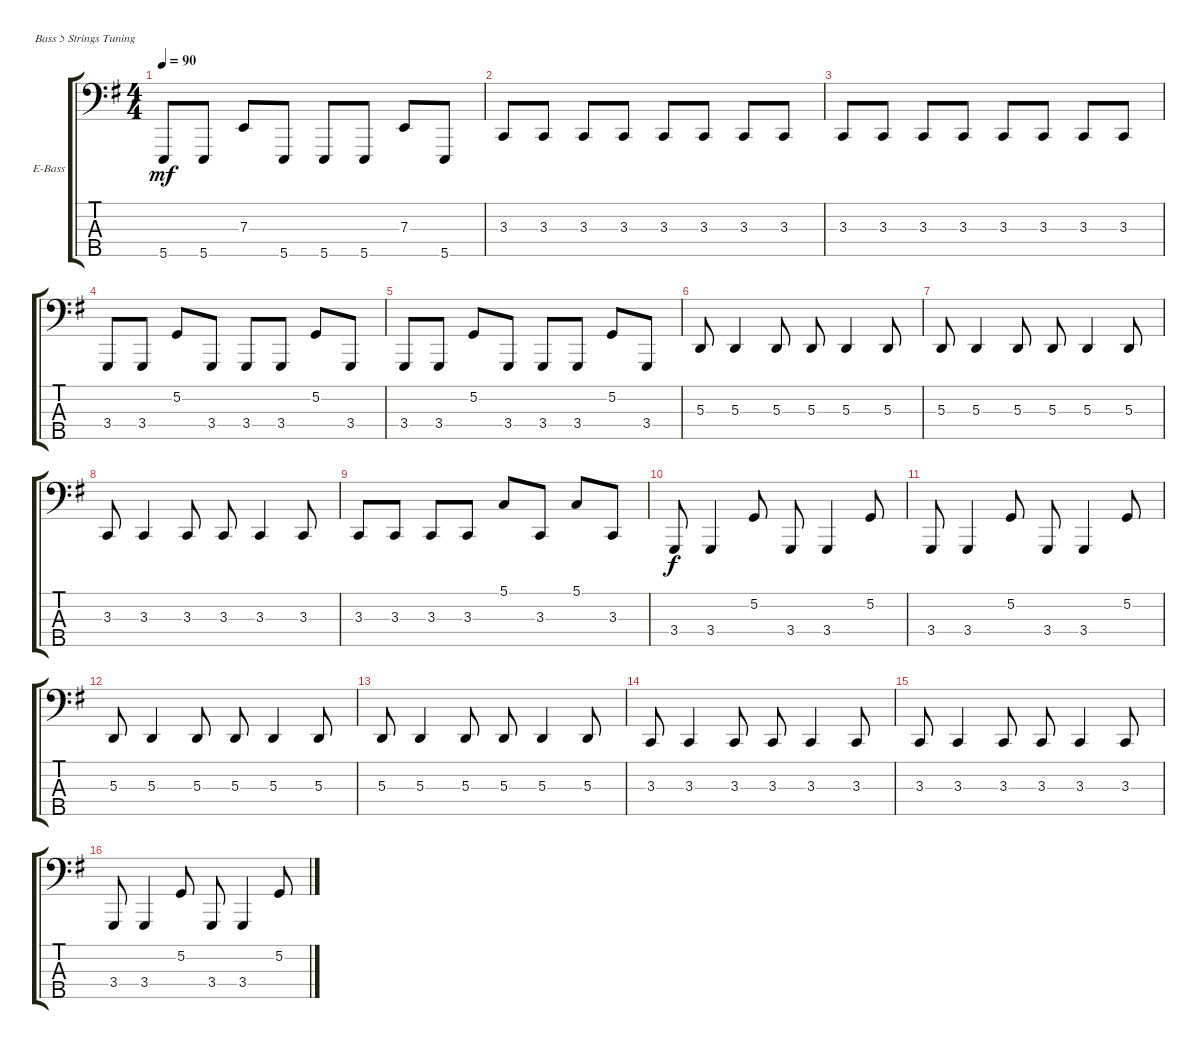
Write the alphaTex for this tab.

\defaultSystemsLayout 4
\bracketExtendMode groupsimilarinstruments
\firstSystemTrackNameOrientation horizontal
\otherSystemsTrackNameOrientation horizontal
\track ("Electric Bass" "E-Bass") {instrument electricbassfinger}
\staff {score tabs}
\tuning (G2 D2 A1 E1 B0)
\displaytranspose 0
\ts (4 4)
\tempo 90
\clef f4
\ks g
5.5.8{dy mf} 5.5.8 7.3.8 5.5.8 5.5.8 5.5.8 7.3.8 5.5.8 |
3.3.8 3.3.8 3.3.8 3.3.8 3.3.8 3.3.8 3.3.8 3.3.8 |
3.3.8 3.3.8 3.3.8 3.3.8 3.3.8 3.3.8 3.3.8 3.3.8 |
3.4.8 3.4.8 5.2.8 3.4.8 3.4.8 3.4.8 5.2.8 3.4.8 |
3.4.8 3.4.8 5.2.8 3.4.8 3.4.8 3.4.8 5.2.8 3.4.8 |
5.3.8 5.3.4 5.3.8 5.3.8 5.3.4 5.3.8 |
5.3.8 5.3.4 5.3.8 5.3.8 5.3.4 5.3.8 |
3.3.8 3.3.4 3.3.8 3.3.8 3.3.4 3.3.8 |
3.3.8 3.3.8 3.3.8 3.3.8 5.1.8 3.3.8 5.1.8 3.3.8 |
3.4.8{dy f} 3.4.4 5.2.8 3.4.8 3.4.4 5.2.8 |
3.4.8 3.4.4 5.2.8 3.4.8 3.4.4 5.2.8 |
5.3.8 5.3.4 5.3.8 5.3.8 5.3.4 5.3.8 |
5.3.8 5.3.4 5.3.8 5.3.8 5.3.4 5.3.8 |
3.3.8 3.3.4 3.3.8 3.3.8 3.3.4 3.3.8 |
3.3.8 3.3.4 3.3.8 3.3.8 3.3.4 3.3.8 |
3.4.8 3.4.4 5.2.8 3.4.8 3.4.4 5.2.8
